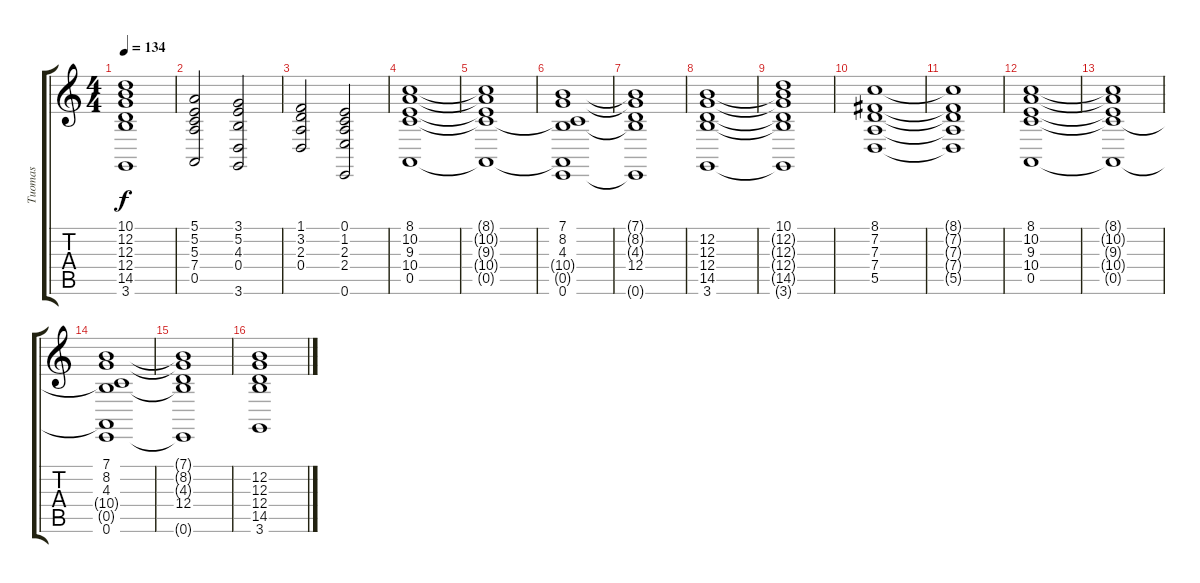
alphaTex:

\track ("Tuomas" "Tuomas") {instrument stringensemble1}
\staff {score tabs}
\tuning (E4 B3 G3 D3 A2 E2) {hide}
\ts (4 4)
\tempo 134
\clef g2
\ks c
(10.1 12.2{t} 12.3{t} 12.4{t} 14.5{t} 3.6{t}).1{dy f} |
(5.1 5.2 5.3 7.4 0.5).2 (3.1 5.2 4.3 0.4 3.6).2 |
(1.1 3.2 2.3 0.4).2 (0.1 1.2 2.3 2.4 0.6).2 |
(8.1 10.2 9.3 10.4 0.5).1 |
(8.1{t} 10.2{t} 9.3{t} 10.4{t} 0.5{t}).1 |
(7.1 8.2 4.3 10.4{t} 0.5{t} 0.6).1 |
(7.1{t} 8.2{t} 4.3{t} 12.4 0.6{t}).1 |
(12.2 12.3 12.4 14.5 3.6).1 |
(10.1 12.2{t} 12.3{t} 12.4{t} 14.5{t} 3.6{t}).1 |
(8.1 7.2 7.3 7.4 5.5).1 |
(8.1{t} 7.2{t} 7.3{t} 7.4{t} 5.5{t}).1 |
(8.1 10.2 9.3 10.4 0.5).1 |
(8.1{t} 10.2{t} 9.3{t} 10.4{t} 0.5{t}).1 |
(7.1 8.2 4.3 10.4{t} 0.5{t} 0.6).1 |
(7.1{t} 8.2{t} 4.3{t} 12.4 0.6{t}).1 |
(12.2 12.3 12.4 14.5 3.6).1
